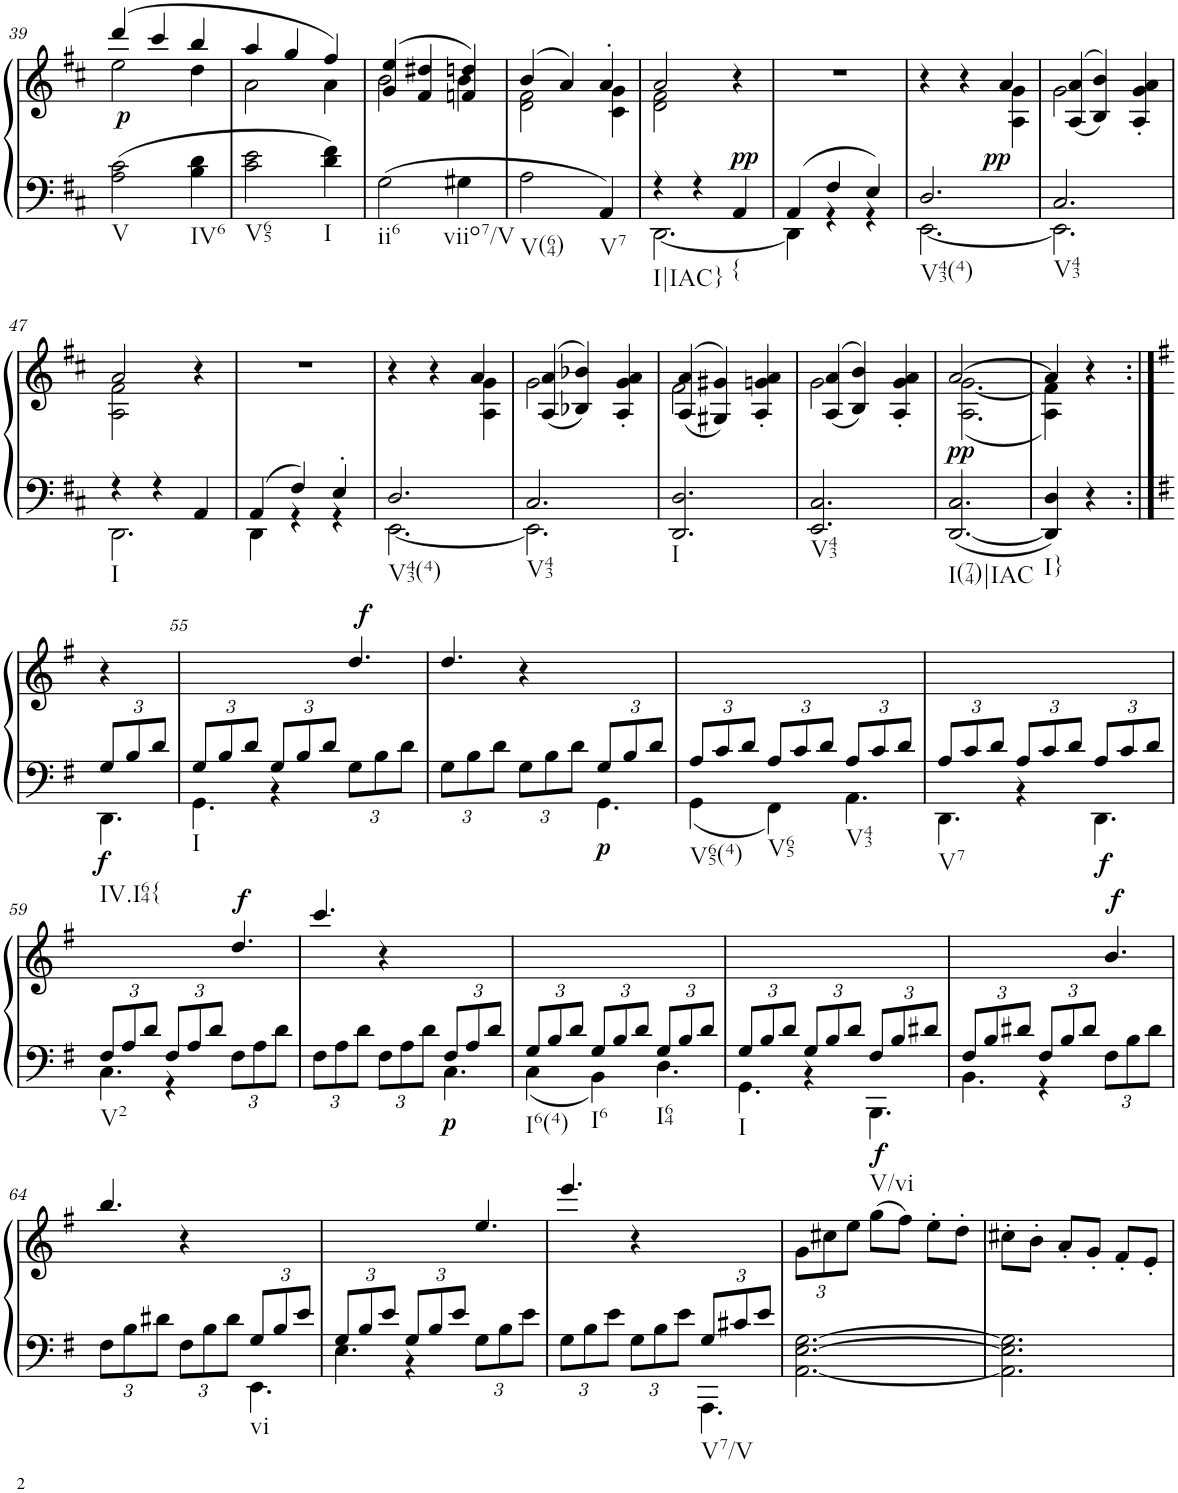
**kern	**kern	**dynam
*part1	*part1	*part1
*staff2	*staff1	*staff1/2
*I"Piano	*	*
*I'Pno.	*	*
!!LO:PB:g=z
*clefF4	*clefG2	*
*k[f#c#]	*k[f#c#]	*
*M3/4	*M3/4	*
=39	=39	=39
*	*^	*
!LO:TX:b:t=V	!	!	!
!	!	!	!LO:DY:b
2A\ 2c#\	(4ddd/	2ee\	p
.	4ccc#/	.	.
!LO:TX:b:t=IV6	!	!	!
4B\ 4d\	4bb/	4dd\	.
=40	=40	=40	=40
!LO:TX:b:t=V65	!	!	!
2c#\ 2e\	4aa/	2a\	.
.	4gg/	.	.
!LO:TX:b:t=I	!	!	!
4d\ 4f#\	4ff#/)	4a\	.
=41	=41	=41	=41
*	*	*^	*
!LO:TX:b:t=ii6	!	!	!	!
2G\	(4ee/	2b\	4g/	.
.	4dd#X/	.	4f#/	.
!LO:TX:b:t=viio7/V	!	!	!	!
4G#X\	4ddn/)	4b\	4fn/	.
=42	=42	=42	=42	=42
!LO:TX:b:t=V(64)	!	!	!	!
*	*	*v	*v	*
2A\	(4b/	2d\ 2f#\	.
.	4a/)	.	.
!LO:TX:b:t=V7	!	!	!
4AA/	4a'/	4c#\ 4g\	.
=43	=43	=43	=43
*^	*	*	*
!LO:TX:b:t=I|IAC}	!	!	!	!
4r	[2.DD\	2a/	2d\ 2f#\	.
4r	.	.	.	.
!LO:TX:b:t={	!	!	!	!
!	!	!	!	!LO:DY:a=2
4AA/	.	4r	4ryy	pp
*	*	*v	*v	*
=44	=44	=44	=44
4AA/	4DD\]	2.r	.
4F#/	4r	.	.
4E/	4r	.	.
=45	=45	=45	=45
*	*	*^	*
!LO:TX:b:t=V43(4)	!	!	!	!
!	!	!	!	!LO:DY:a=2
2.D/	[2.EE\	4r	2ryy	pp
.	.	4r	.	.
.	.	4A\ 4g\	4a/	.
=46	=46	=46	=46	=46
!LO:TX:b:t=V43	!	!	!	!
2.C#/	2.EE\]	((<4A/ 4a/	2g\	.
.	.	4B/ 4b/))	.	.
.	.	4A/' 4g/' 4a/'	4ryy	.
!!LO:LB:g=z	!!
=47	=47	=47	=47	=47
!LO:TX:b:t=I	!	!	!	!
4r	2.DD\	2a/	2A\ 2f#\	.
4r	.	.	.	.
4AA/	.	4r	4ryy	.
*	*	*v	*v	*
=48	=48	=48	=48
4AA/	4DD\	2.r	.
4F#/	4r	.	.
4E'/	4r	.	.
=49	=49	=49	=49
*	*	*^	*
!LO:TX:b:t=V43(4)	!	!	!	!
2.D/	[2.EE\	4r	2ryy	.
.	.	4r	.	.
.	.	4A\ 4g\	4a/	.
=50	=50	=50	=50	=50
!LO:TX:b:t=V43	!	!	!	!
2.C#/	2.EE\]	((<4A/ 4a/	2g\	.
.	.	4B-X/ 4b-X/))	.	.
.	.	4A/' 4g/' 4a/'	4ryy	.
*v	*v	*	*	*
=51	=51	=51	=51
!LO:TX:b:t=I	!	!	!
2.DD/ 2.D/	((<4A/ 4a/	2f#\	.
.	4G#X/ 4g#X/))	.	.
.	4A/' 4gn/' 4a/'	4ryy	.
=52	=52	=52	=52
!LO:TX:b:t=V43	!	!	!
2.EE/ 2.C#/	((<4A/ 4a/	2g\	.
.	4B/ 4b/))	.	.
.	4A/' 4g/' 4a/'	4ryy	.
=53	=53	=53	=53
!LO:TX:b:t=I(74)|IAC	!	!	!
!	!	!	!LO:DY:a=2
[2.DD/ 2.C#/	[2a/	([2.A\ 2.g\	pp
.	4ryy	.	.
=54	=54	=54	=54
!LO:TX:b:t=I}	!	!	!
4DD/] 4D/	4a/]	4A\] 4f#\)	.
4r	4r	4ryy	.
*	*v	*v	*
!!LO:LB:g=z
=54X2:|!	=54X2:|!	=54X2:|!
*k[f#]	*k[f#]	*
*Xbrackettup	*	*
*^	*^	*
!LO:TX:b:t=IV.I64{	!	!	!	!
!	!	!	!	!LO:DY:b=2
*	*	*v	*v	*
12G/L	6.DD\	4r	f
12B/	.	.	.
12d/J	.	.	.
=55	=55	=55	=55
*	*	*^	*
!LO:TX:b:t=I	!	!	!	!
12G/L	6.GG\	4ryy	3..ryy	.
12B/	.	.	.	.
12d/J	.	.	.	.
12G/L	4r	4ryy	.	.
12B/	.	.	.	.
12d/J	.	.	.	.
12G\L	4ryy	6.dd/	.	.
!	!	!	!	!LO:DY:a
12B\	.	.	6ryy	f
12d\J	.	.	.	.
*	*	*v	*v	*
=56	=56	=56	=56
12G\L	6.ryy	6.dd/	.
12B\	.	.	.
12d\J	.	.	.
12G\L	4ryy	4r	.
12B\	.	.	.
12d\J	.	.	.
!	!	!	!LO:DY:b=2
12G/L	6.GG\	6.ryy	p
12B/	.	.	.
12d/J	.	.	.
=57	=57	=57	=57
!LO:TX:b:t=V65(4)	!	!	!
12A/L	4GG\	2.ryy	.
12c/	.	.	.
12d/J	.	.	.
!LO:TX:b:t=V65	!	!	!
12A/L	4FF#\	.	.
12c/	.	.	.
12d/J	.	.	.
!LO:TX:b:t=V43	!	!	!
12A/L	6.AA\	.	.
12c/	.	.	.
12d/J	.	.	.
=58	=58	=58	=58
!LO:TX:b:t=V7	!	!	!
12A/L	6.DD\	2.ryy	.
12c/	.	.	.
12d/J	.	.	.
12A/L	4r	.	.
12c/	.	.	.
12d/J	.	.	.
!	!	!	!LO:DY:b=2
12A/L	6.DD\	.	f
12c/	.	.	.
12d/J	.	.	.
!!LO:LB:g=z
=59	=59	=59	=59
*	*	*^	*
!LO:TX:b:t=V2	!	!	!	!
12F#/L	6.C\	4ryy	3..ryy	.
12A/	.	.	.	.
12d/J	.	.	.	.
12F#/L	4r	4ryy	.	.
12A/	.	.	.	.
12d/J	.	.	.	.
12F#\L	4ryy	6.dd/	.	.
!	!	!	!	!LO:DY:a
12A\	.	.	6ryy	f
12d\J	.	.	.	.
*	*	*v	*v	*
=60	=60	=60	=60
12F#\L	6.ryy	6.ccc/	.
12A\	.	.	.
12d\J	.	.	.
12F#\L	4ryy	4r	.
12A\	.	.	.
12d\J	.	.	.
!	!	!	!LO:DY:b=2
12F#/L	6.C\	6.ryy	p
12A/	.	.	.
12d/J	.	.	.
=61	=61	=61	=61
!LO:TX:b:t=I6(4)	!	!	!
12G/L	4C\	2.ryy	.
12B/	.	.	.
12d/J	.	.	.
!LO:TX:b:t=I6	!	!	!
12G/L	4BB\	.	.
12B/	.	.	.
12d/J	.	.	.
!LO:TX:b:t=I64	!	!	!
12G/L	6.D\	.	.
12B/	.	.	.
12d/J	.	.	.
=62	=62	=62	=62
!LO:TX:b:t=I	!	!	!
12G/L	6.GG\	2.ryy	.
12B/	.	.	.
12d/J	.	.	.
12G/L	4r	.	.
12B/	.	.	.
12d/J	.	.	.
!LO:TX:b:t=V/vi	!	!	!
!	!	!	!LO:DY:b=2
12F#/L	6.BBB\	.	f
12B/	.	.	.
12d#X/J	.	.	.
=63	=63	=63	=63
*	*	*^	*
12F#/L	6.BB\	4ryy	3..ryy	.
12B/	.	.	.	.
12d#X/J	.	.	.	.
12F#/L	4r	4ryy	.	.
12B/	.	.	.	.
12d#/J	.	.	.	.
12F#\L	4ryy	6.b/	.	.
!	!	!	!	!LO:DY:a
12B\	.	.	6ryy	f
12d#\J	.	.	.	.
*	*	*v	*v	*
!!LO:LB:g=z
=64	=64	=64	=64
12F#\L	6.ryy	6.bb/	.
12B\	.	.	.
12d#X\J	.	.	.
12F#\L	4ryy	4r	.
12B\	.	.	.
12d#\J	.	.	.
!LO:TX:b:t=vi	!	!	!
12G/L	6.EE\	6.ryy	.
12B/	.	.	.
12e/J	.	.	.
=65	=65	=65	=65
12G/L	6.E\	4ryy	.
12B/	.	.	.
12e/J	.	.	.
12G/L	4r	4ryy	.
12B/	.	.	.
12e/J	.	.	.
12G\L	4ryy	6.ee/	.
12B\	.	.	.
12e\J	.	.	.
=66	=66	=66	=66
12G\L	6.ryy	6.eee/	.
12B\	.	.	.
12e\J	.	.	.
12G\L	4ryy	4r	.
12B\	.	.	.
12e\J	.	.	.
!LO:TX:b:t=V7/V	!	!	!
12G/L	6.AAA\	6.ryy	.
12c#X/	.	.	.
12e/J	.	.	.
*v	*v	*	*
=67	=67	=67
*	*Xbrackettup	*
[2.AA\ [2.E\ [2.G\	12g\L	.
.	12cc#X\	.
.	12ee\J	.
.	(8gg\L	.
.	8ff#\J)	.
.	8ee'\L	.
.	8dd'\J	.
=68	=68	=68
2.AA\] 2.E\] 2.G\]	8cc#X'\L	.
.	8b'\J	.
.	8a'/L	.
.	8g'/J	.
.	8f#'/L	.
.	8e'/J	.
=	=	=
*-	*-	*-
